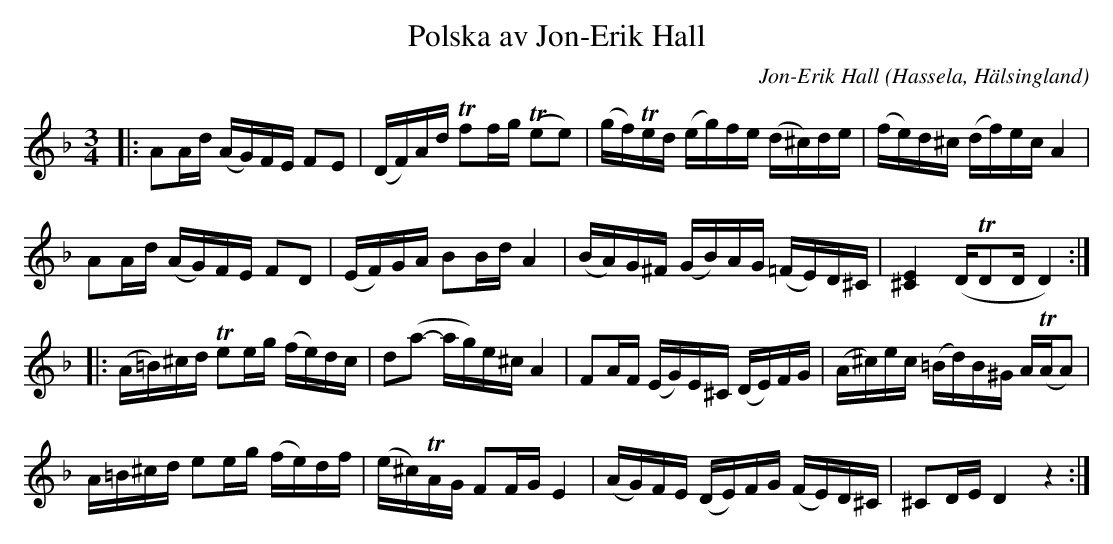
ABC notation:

X:1
T:Polska av Jon-Erik Hall
O:Hassela, Hälsingland
C:Jon-Erik Hall
M:3/4
L:1/16
K:Dm
|:A2Ad (AG)FE F2E2|(DF)Ad Tf2fg (Te2e2)|(gf)Ted (eg)fe (d^c)de|(fe)d^c (df)ec A4|
A2Ad (AG)FE F2D2|(EF)GA B2Bd A4|(BA)G^F (GB)AG (=FE)D^C|[E^C]4 (DTD2DD4):|
|:(A=B)^cd Te2eg (fe)dc|d2(a2- ag)e^c A4|F2AF (EG)E^C (DE)FG|(A^c)ec (=Bd)B^G A(TAA2)|
A=B^cd e2eg (fe)df|(e^c)TAG F2FG E4|(AG)FE (DE)FG (FE)D^C|^C2DE D4 z4:|
